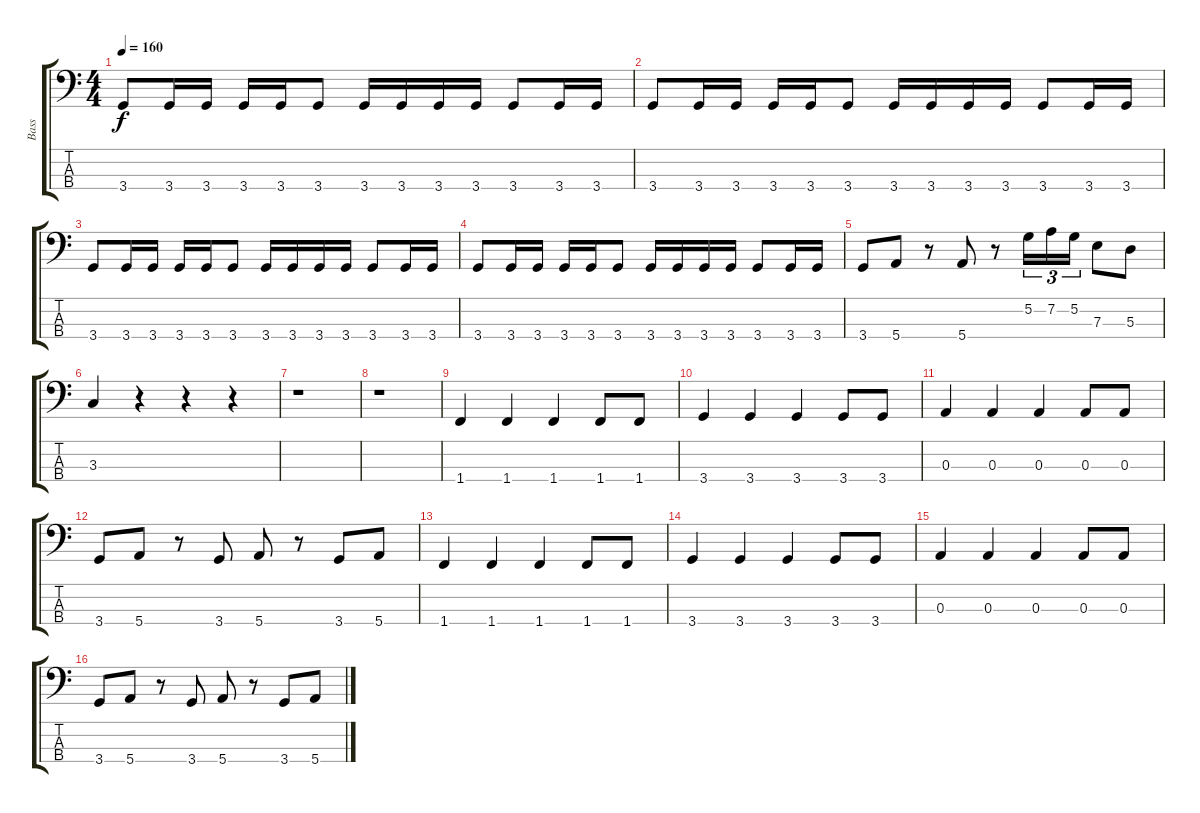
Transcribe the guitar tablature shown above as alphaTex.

\track ("Bass" "Bass") {instrument electricbasspick}
\staff {score tabs}
\tuning (G2 D2 A1 E1) {hide}
\ts (4 4)
\tempo 160
\clef f4
\ks c
3.4.8{dy f} 3.4.16 3.4.16 3.4.16 3.4.16 3.4.8 3.4.16 3.4.16 3.4.16 3.4.16 3.4.8 3.4.16 3.4.16 |
3.4.8 3.4.16 3.4.16 3.4.16 3.4.16 3.4.8 3.4.16 3.4.16 3.4.16 3.4.16 3.4.8 3.4.16 3.4.16 |
3.4.8 3.4.16 3.4.16 3.4.16 3.4.16 3.4.8 3.4.16 3.4.16 3.4.16 3.4.16 3.4.8 3.4.16 3.4.16 |
3.4.8 3.4.16 3.4.16 3.4.16 3.4.16 3.4.8 3.4.16 3.4.16 3.4.16 3.4.16 3.4.8 3.4.16 3.4.16 |
3.4.8 5.4.8 r.8 5.4.8 r.8 5.2.16{tu (3 2)} 7.2.16{tu (3 2)} 5.2.16{tu (3 2)} 7.3.8 5.3.8 |
3.3.4 r.4 r.4 r.4 |
r.1 |
r.1 |
1.4.4 1.4.4 1.4.4 1.4.8 1.4.8 |
3.4.4 3.4.4 3.4.4 3.4.8 3.4.8 |
0.3.4 0.3.4 0.3.4 0.3.8 0.3.8 |
3.4.8 5.4.8 r.8 3.4.8 5.4.8 r.8 3.4.8 5.4.8 |
1.4.4 1.4.4 1.4.4 1.4.8 1.4.8 |
3.4.4 3.4.4 3.4.4 3.4.8 3.4.8 |
0.3.4 0.3.4 0.3.4 0.3.8 0.3.8 |
3.4.8 5.4.8 r.8 3.4.8 5.4.8 r.8 3.4.8 5.4.8
